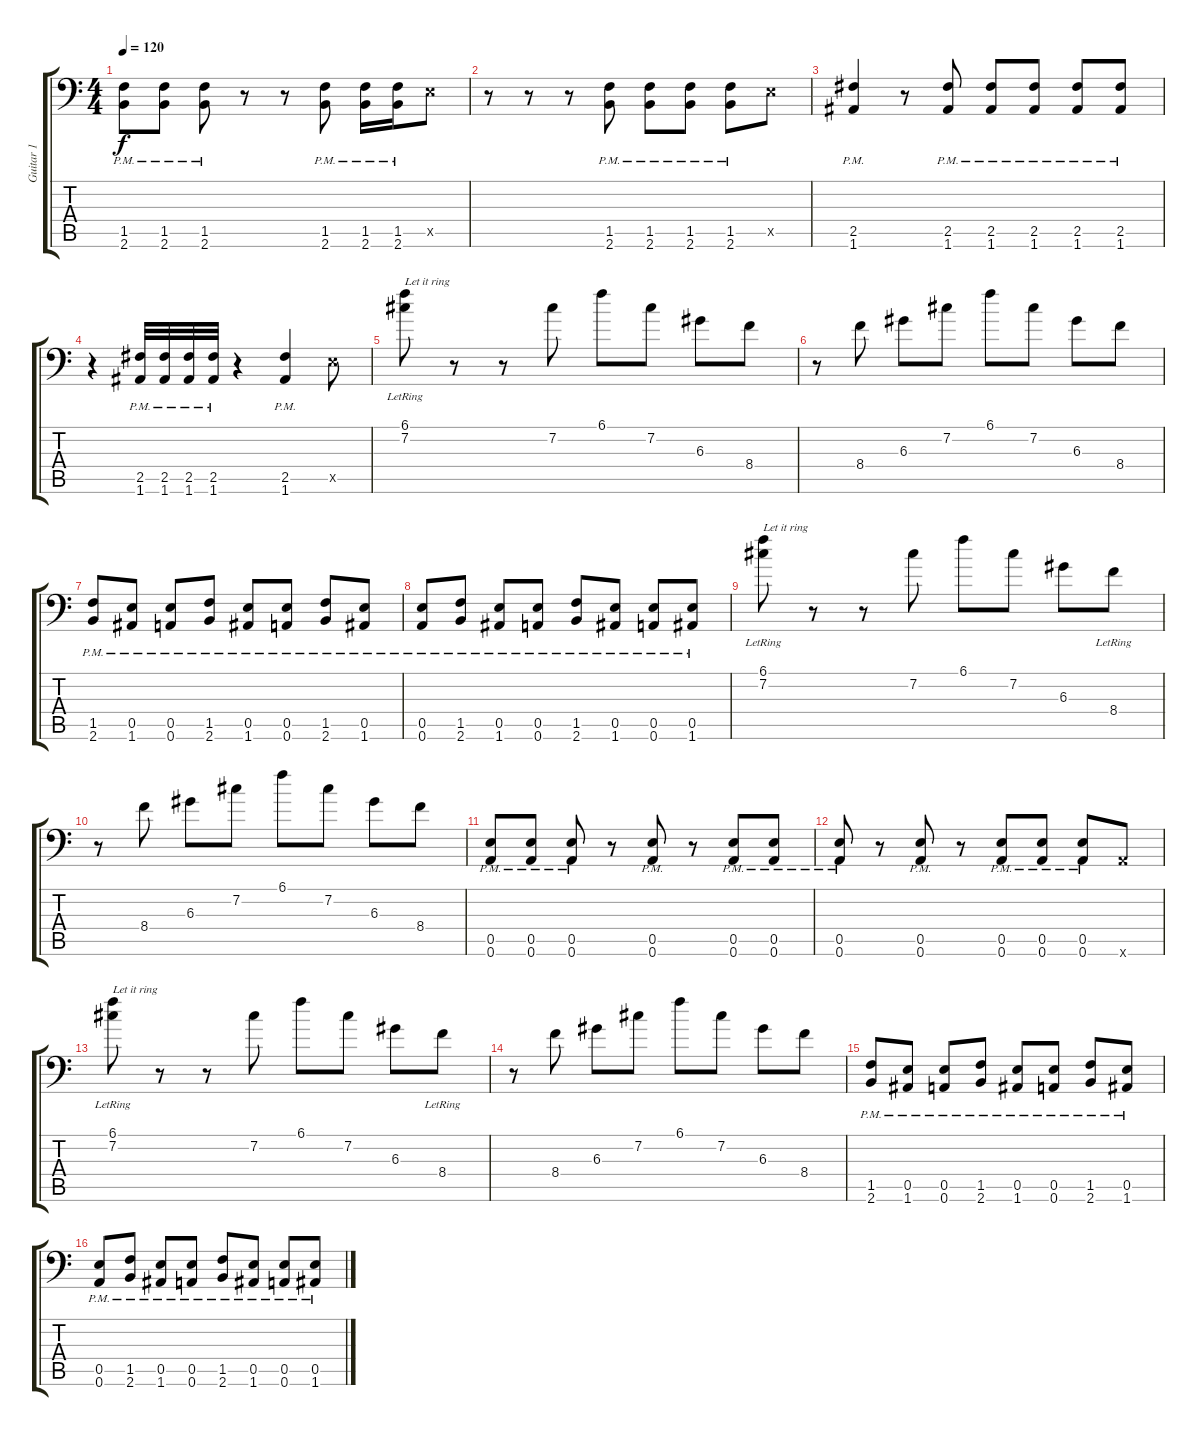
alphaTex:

\track ("Guitar 1" "Guitar 1") {instrument distortionguitar}
\staff {score tabs}
\tuning (B3 Gb3 D3 A2 E2 A1) {hide}
\ts (4 4)
\tempo 120
\clef f4
\ks c
(1.5{pm} 2.6{pm}).8{dy f} (1.5{pm} 2.6{pm}).8 (1.5{pm} 2.6{pm}).8 r.8 r.8 (1.5{pm} 2.6{pm}).8 (1.5{pm} 2.6{pm}).16 (1.5{pm} 2.6{pm}).16 0.5{x}.8 |
r.8 r.8 r.8 (1.5{pm} 2.6{pm}).8 (1.5{pm} 2.6{pm}).8 (1.5{pm} 2.6{pm}).8 (1.5{pm} 2.6{pm}).8 0.5{x}.8 |
(2.5{pm} 1.6{pm}).4 r.8 (2.5{pm} 1.6{pm}).8 (2.5{pm} 1.6{pm}).8 (2.5{pm} 1.6{pm}).8 (2.5{pm} 1.6{pm}).8 (2.5{pm} 1.6{pm}).8 |
r.4 (2.5{pm} 1.6{pm}).32 (2.5{pm} 1.6{pm}).32 (2.5{pm} 1.6{pm}).32 (2.5{pm} 1.6{pm}).32 r.4 (2.5{pm} 1.6{pm}).4 0.5{x}.8 |
(6.1 7.2{lr}).8{txt "Let it ring "} r.8 r.8 7.2.8 6.1.8 7.2.8 6.3.8 8.4.8 |
r.8 8.4.8 6.3.8 7.2.8 6.1.8 7.2.8 6.3.8 8.4.8 |
(1.5{pm} 2.6{pm}).8 (0.5{pm} 1.6{pm}).8 (0.5{pm} 0.6{pm}).8 (1.5{pm} 2.6{pm}).8 (0.5{pm} 1.6{pm}).8 (0.5{pm} 0.6{pm}).8 (1.5{pm} 2.6{pm}).8 (0.5{pm} 1.6{pm}).8 |
(0.5{pm} 0.6{pm}).8 (1.5{pm} 2.6{pm}).8 (0.5{pm} 1.6{pm}).8 (0.5{pm} 0.6{pm}).8 (1.5{pm} 2.6{pm}).8 (0.5{pm} 1.6{pm}).8 (0.5{pm} 0.6{pm}).8 (0.5{pm} 1.6{pm}).8 |
(6.1 7.2{lr}).8{txt "Let it ring "} r.8 r.8 7.2.8 6.1.8 7.2.8 6.3.8 8.4{lr}.8 |
r.8 8.4.8 6.3.8 7.2.8 6.1.8 7.2.8 6.3.8 8.4.8 |
(0.5{pm} 0.6{pm}).8 (0.5{pm} 0.6{pm}).8 (0.5{pm} 0.6{pm}).8 r.8 (0.5{pm} 0.6{pm}).8 r.8 (0.5{pm} 0.6{pm}).8 (0.5{pm} 0.6{pm}).8 |
(0.5{pm} 0.6{pm}).8 r.8 (0.5{pm} 0.6{pm}).8 r.8 (0.5{pm} 0.6{pm}).8 (0.5{pm} 0.6{pm}).8 (0.5{pm} 0.6{pm}).8 0.6{x}.8 |
(6.1 7.2{lr}).8{txt "Let it ring "} r.8 r.8 7.2.8 6.1.8 7.2.8 6.3.8 8.4{lr}.8 |
r.8 8.4.8 6.3.8 7.2.8 6.1.8 7.2.8 6.3.8 8.4.8 |
(1.5{pm} 2.6{pm}).8 (0.5{pm} 1.6{pm}).8 (0.5{pm} 0.6{pm}).8 (1.5{pm} 2.6{pm}).8 (0.5{pm} 1.6{pm}).8 (0.5{pm} 0.6{pm}).8 (1.5{pm} 2.6{pm}).8 (0.5{pm} 1.6{pm}).8 |
(0.5{pm} 0.6{pm}).8 (1.5{pm} 2.6{pm}).8 (0.5{pm} 1.6{pm}).8 (0.5{pm} 0.6{pm}).8 (1.5{pm} 2.6{pm}).8 (0.5{pm} 1.6{pm}).8 (0.5{pm} 0.6{pm}).8 (0.5{pm} 1.6{pm}).8
